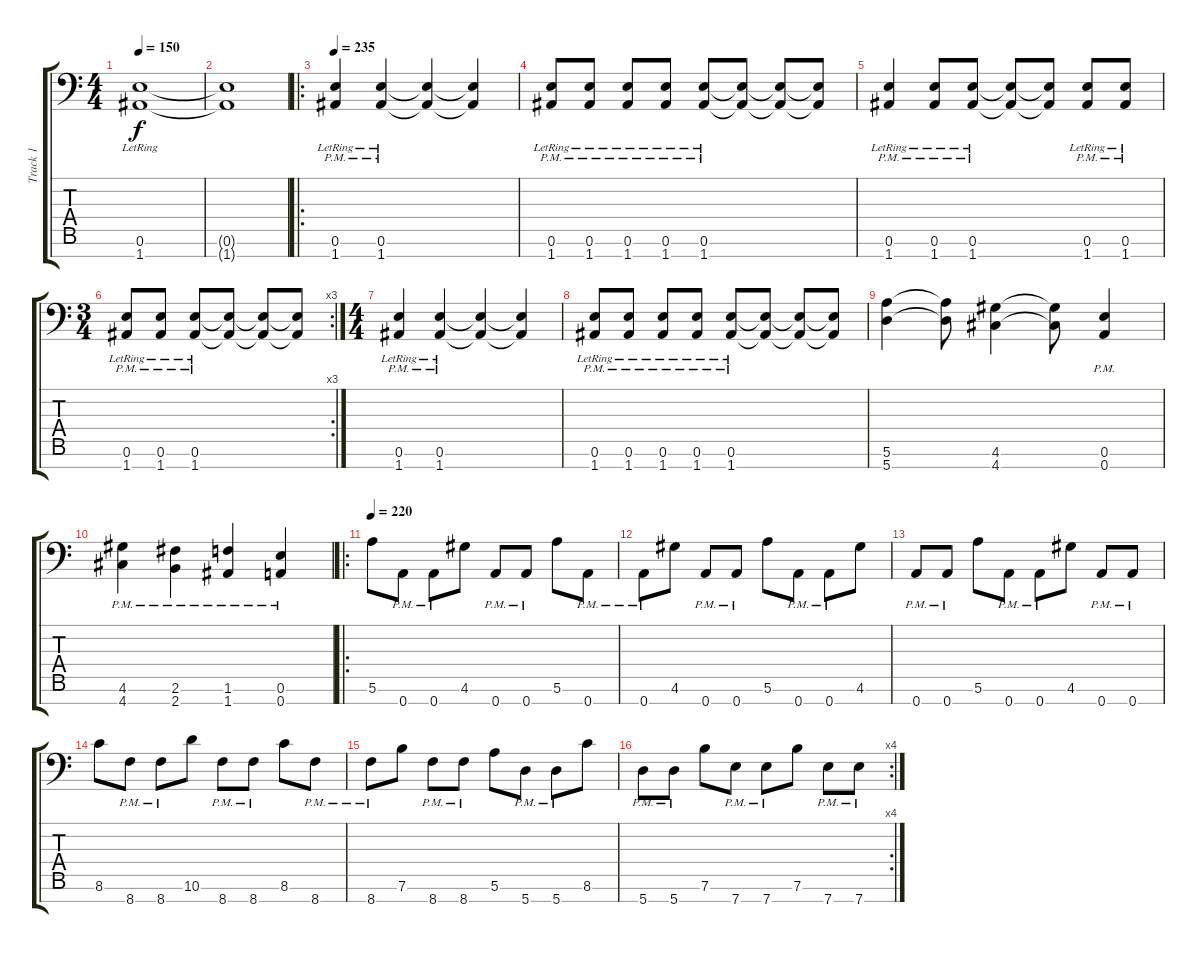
\track ("Track 1" "Track 1") {instrument distortionguitar}
\staff {score tabs}
\tuning (E4 B3 G3 D3 A2 E2 A1) {hide}
\ts (4 4)
\tempo 150
\clef f4
\ks c
(0.6{lr} 1.7{lr}).1{dy f} |
(0.6{t} 1.7{t}).1 |
\ro
\tempo 235
(0.6{pm lr} 1.7{pm lr}).4 (0.6{pm lr} 1.7{pm lr}).4 (0.6{t} 1.7{t}).4 (0.6{t} 1.7{t}).4 |
(0.6{pm lr} 1.7{pm lr}).8 (0.6{pm lr} 1.7{pm lr}).8 (0.6{pm lr} 1.7{pm lr}).8 (0.6{pm lr} 1.7{pm lr}).8 (0.6{pm lr} 1.7{pm lr}).8 (0.6{t} 1.7{t}).8 (0.6{t} 1.7{t}).8 (0.6{t} 1.7{t}).8 |
(0.6{pm lr} 1.7{pm lr}).4 (0.6{pm lr} 1.7{pm lr}).8 (0.6{pm lr} 1.7{pm lr}).8 (0.6{t} 1.7{t}).8 (0.6{t} 1.7{t}).8 (0.6{pm lr} 1.7{pm lr}).8 (0.6{pm lr} 1.7{pm lr}).8 |
\rc 3
\ts (3 4)
(0.6{pm lr} 1.7{pm lr}).8 (0.6{pm lr} 1.7{pm lr}).8 (0.6{pm lr} 1.7{pm lr}).8 (0.6{t} 1.7{t}).8 (0.6{t} 1.7{t}).8 (0.6{t} 1.7{t}).8 |
\ts (4 4)
(0.6{pm lr} 1.7{pm lr}).4 (0.6{pm lr} 1.7{pm lr}).4 (0.6{t} 1.7{t}).4 (0.6{t} 1.7{t}).4 |
(0.6{pm lr} 1.7{pm lr}).8 (0.6{pm lr} 1.7{pm lr}).8 (0.6{pm lr} 1.7{pm lr}).8 (0.6{pm lr} 1.7{pm lr}).8 (0.6{pm lr} 1.7{pm lr}).8 (0.6{t} 1.7{t}).8 (0.6{t} 1.7{t}).8 (0.6{t} 1.7{t}).8 |
(5.6 5.7).4 (5.6{t} 5.7{t}).8 (4.6 4.7).4 (4.6{t} 4.7{t}).8 (0.6{pm} 0.7{pm}).4 |
(4.6{pm} 4.7{pm}).4 (2.6{pm} 2.7{pm}).4 (1.6{pm} 1.7{pm}).4 (0.6{pm} 0.7{pm}).4 |
\ro
\tempo 220
5.6.8 0.7{pm}.8 0.7{pm}.8 4.6.8 0.7{pm}.8 0.7{pm}.8 5.6.8 0.7{pm}.8 |
0.7{pm}.8 4.6.8 0.7{pm}.8 0.7{pm}.8 5.6.8 0.7{pm}.8 0.7{pm}.8 4.6.8 |
0.7{pm}.8 0.7{pm}.8 5.6.8 0.7{pm}.8 0.7{pm}.8 4.6.8 0.7{pm}.8 0.7{pm}.8 |
8.6.8 8.7{pm}.8 8.7{pm}.8 10.6.8 8.7{pm}.8 8.7{pm}.8 8.6.8 8.7{pm}.8 |
8.7{pm}.8 7.6.8 8.7{pm}.8 8.7{pm}.8 5.6.8 5.7{pm}.8 5.7{pm}.8 8.6.8 |
\rc 4
5.7{pm}.8 5.7{pm}.8 7.6.8 7.7{pm}.8 7.7{pm}.8 7.6.8 7.7{pm}.8 7.7{pm}.8
